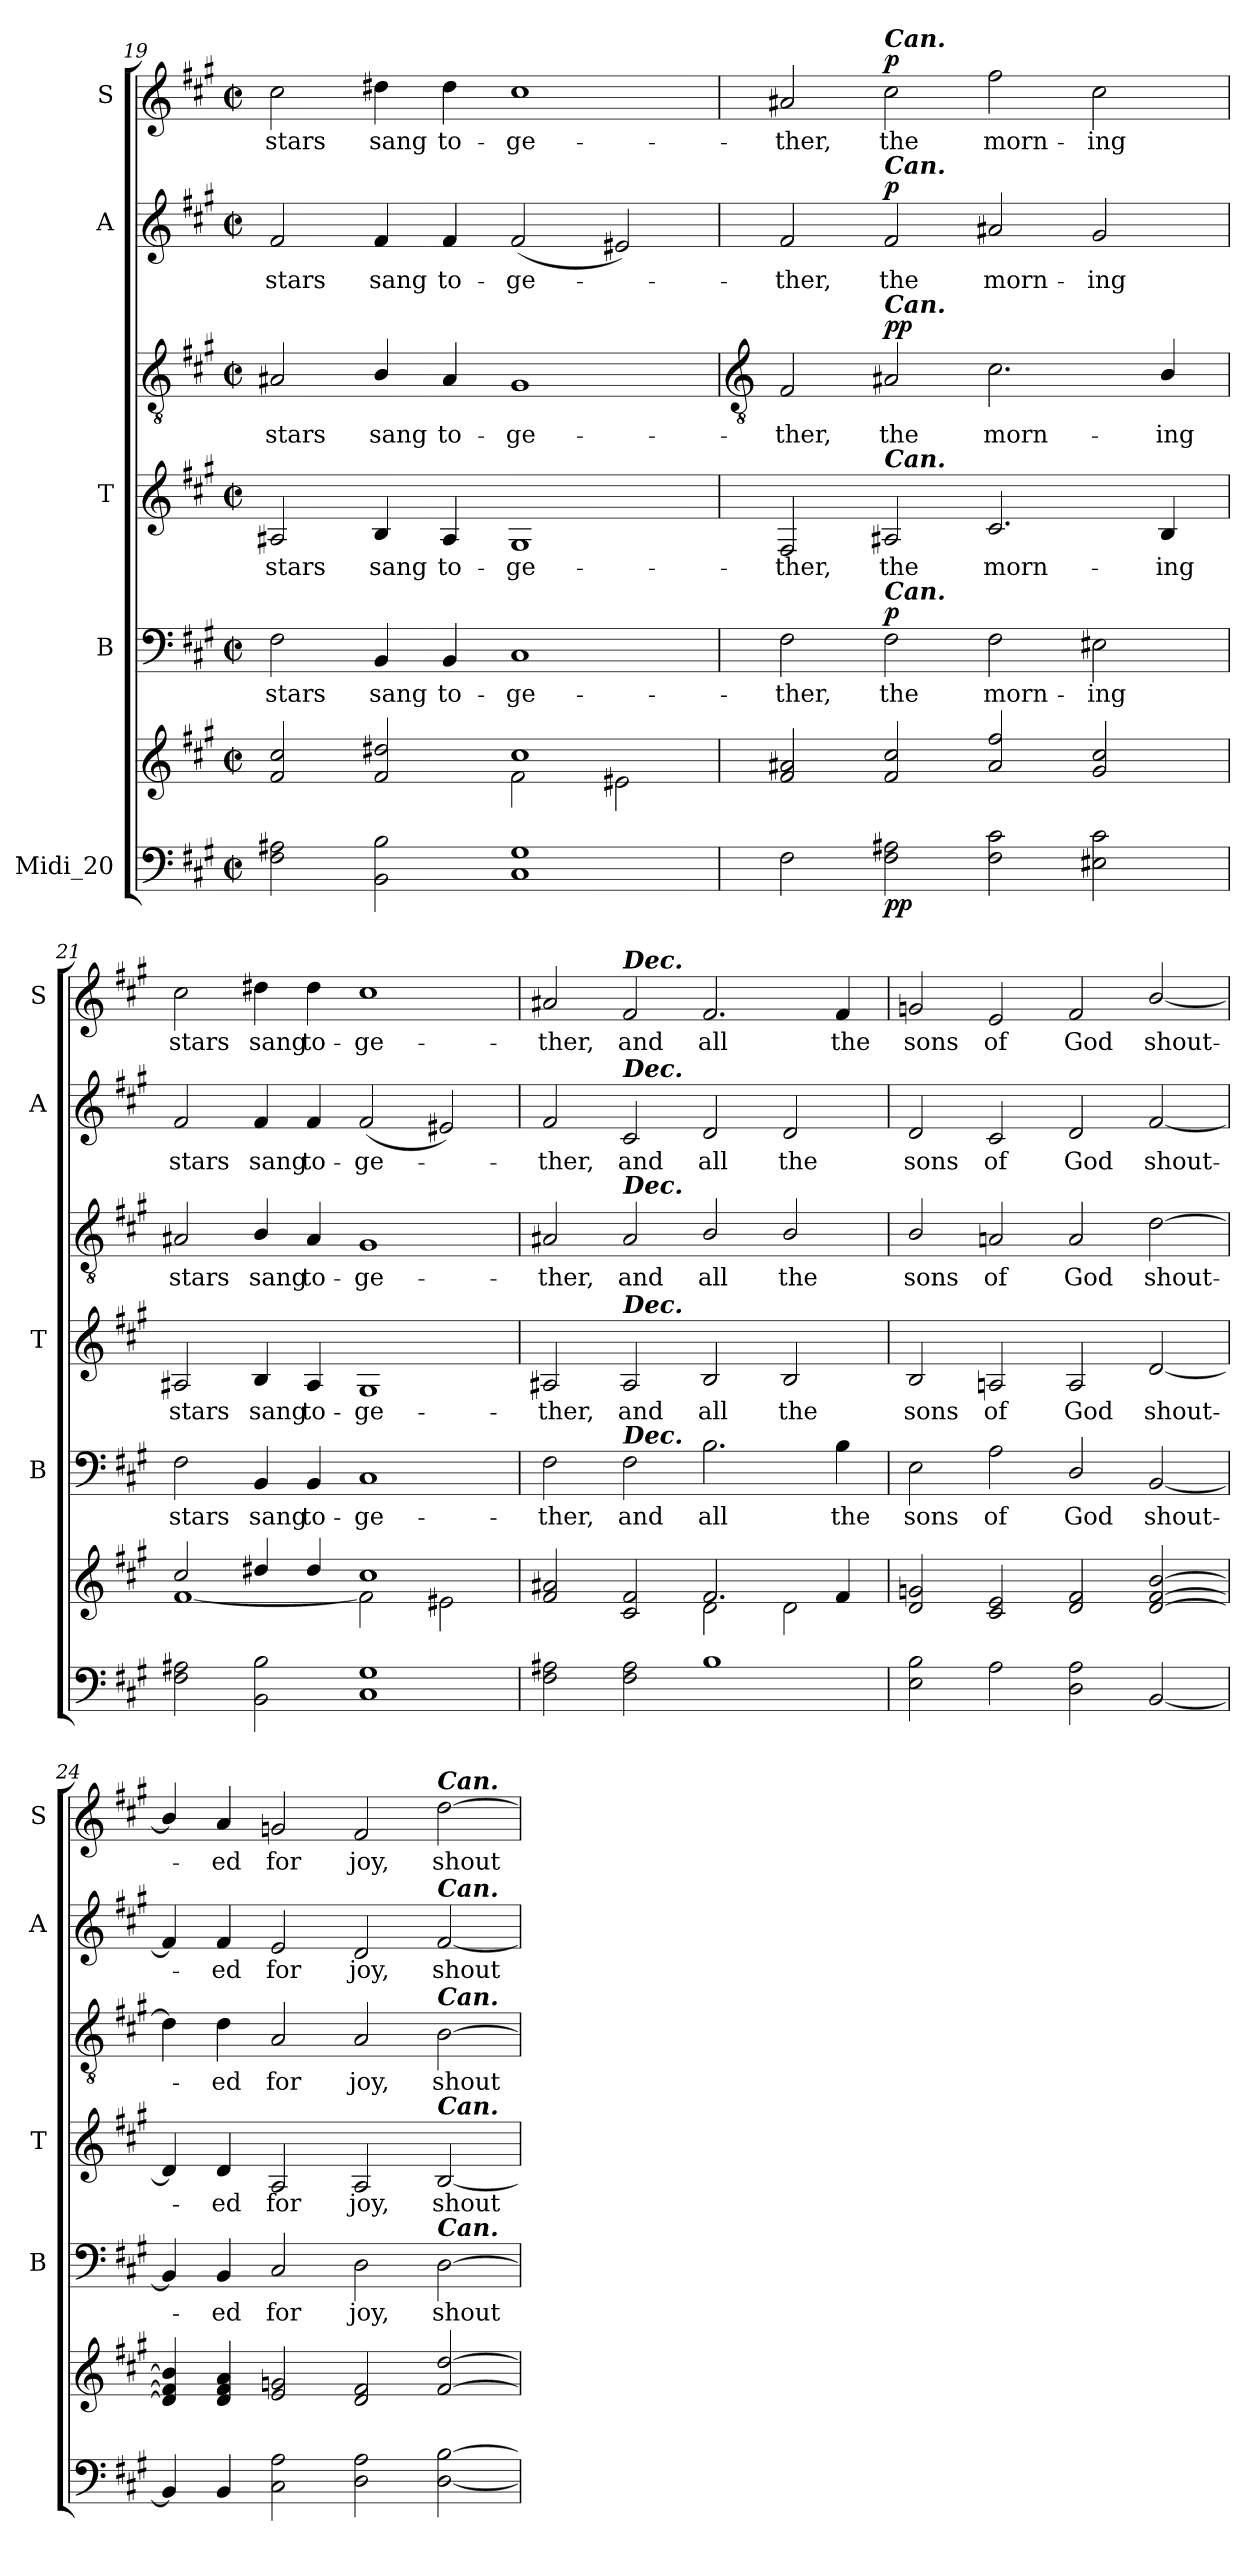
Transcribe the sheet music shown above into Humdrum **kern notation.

**kern	**kern	**dynam	**kern	**text	**dynam	**kern	**text	**kern	**text	**dynam	**kern	**text	**dynam	**kern	**text	**dynam
*part5	*part5	*part5	*part4	*part4	*part4	*part3	*part3	*part3	*part3	*part3	*part2	*part2	*part2	*part1	*part1	*part1
*staff7	*staff6	*staff6/7	*staff5	*staff5	*staff5	*staff4	*staff4	*staff3	*staff3	*staff3/4	*staff2	*staff2	*staff2	*staff1	*staff1	*staff1
*I"Midi_20	*	*	*I"B	*	*	*I"T	*	*	*	*	*I"A	*	*	*I"S	*	*
*	*	*	*I'B	*	*	*I'T	*	*	*	*	*I'A	*	*	*I'S	*	*
*clefF4	*clefG2	*	*clefF4	*	*	*	*	*clefGv2	*	*	*clefG2	*	*	*clefG2	*	*
*k[f#c#g#]	*k[f#c#g#]	*	*k[f#c#g#]	*	*	*k[f#c#g#]	*	*k[f#c#g#]	*	*	*k[f#c#g#]	*	*	*k[f#c#g#]	*	*
*A:	*A:	*	*A:	*	*	*A:	*	*A:	*	*	*A:	*	*	*A:	*	*
*M4/2	*M4/2	*	*M4/2	*	*	*M4/2	*	*M4/2	*	*	*M4/2	*	*	*M4/2	*	*
*met(c|)	*met(c|)	*	*met(c|)	*	*	*met(c|)	*	*met(c|)	*	*	*met(c|)	*	*	*met(c|)	*	*
=19	=19	=19	=19	=19	=19	=19	=19	=19	=19	=19	=19	=19	=19	=19	=19	=19
*	*^	*	*	*	*	*	*	*	*	*	*	*	*	*	*	*
!	!	!	!	!	!LO:LY:b	!	!	!LO:LY:b	!	!LO:LY:b	!	!	!LO:LY:b	!	!	!LO:LY:b	!
2F# 2A#X	2f# 2cc#	1ryy	.	2F#	stars	.	2A#X	stars	2A#X	stars	.	2f#	stars	.	2cc#	stars	.
!	!	!	!	!	!LO:LY:b	!	!	!LO:LY:b	!	!LO:LY:b	!	!	!LO:LY:b	!	!	!LO:LY:b	!
2BB 2B	2f# 2dd#X	.	.	4BB	sang	.	4B/	sang	4B/	sang	.	4f#	sang	.	4dd#X	sang	.
!	!	!	!	!	!LO:LY:b	!	!	!LO:LY:b	!	!LO:LY:b	!	!	!LO:LY:b	!	!	!LO:LY:b	!
.	.	.	.	4BB	to-	.	4A#	to-	4A#	to-	.	4f#	to-	.	4dd#	to-	.
!	!	!	!	!	!LO:LY:b	!	!	!LO:LY:b	!	!LO:LY:b	!	!	!LO:LY:b	!	!	!LO:LY:b	!
1C# 1G#	1cc#	2f#\	.	1C#	-ge-	.	1G#	-ge-	1G#	-ge-	.	(<2f#	-ge-	.	1cc#	-ge-	.
.	.	2e#X\	.	.	.	.	.	.	.	.	.	2e#X)	.	.	.	.	.
!!LO:LB:g=z
=20	=20	=20	=20	=20	=20	=20	=20	=20	=20	=20	=20	=20	=20	=20	=20	=20	=20
*	*	*	*	*	*	*	*	*	*clefGv2	*	*	*	*	*	*	*	*
!	!	!	!	!	!LO:LY:b	!	!	!LO:LY:b	!	!LO:LY:b	!	!	!LO:LY:b	!	!	!LO:LY:b	!
2F#	2f# 2a#X	0ryy	.	2F#	-ther,	.	2F#	-ther,	2F#	-ther,	.	2f#	ther,	.	2a#X	-ther,	.
!	!	!	!	!	!	!	!	!	!	!	!	!	!	!	!LO:TX:a:Bi:t=Can.	!	!
!	!	!	!	!	!	!	!	!	!	!	!	!LO:TX:a:Bi:t=Can.	!	!	!	!	!
!	!	!	!	!	!	!	!	!	!LO:TX:a:Bi:t=Can.	!	!	!	!	!	!	!	!
!	!	!	!	!	!	!	!LO:TX:a:Bi:t=Can.	!	!	!	!	!	!	!	!	!	!
!	!	!	!	!LO:TX:a:Bi:t=Can.	!	!	!	!	!	!	!	!	!	!	!	!	!
!	!	!	!LO:DY:b=2	!	!LO:LY:b	!	!	!LO:LY:b	!	!LO:LY:b	!	!	!LO:LY:b	!	!	!LO:LY:b	!
!	!	!	!LO:DY:n=1:b	!	!	!LO:DY:b	!	!	!	!	!LO:DY:b=2	!	!	!	!	!	!
!	!	!	!	!	!	!	!	!	!	!	!LO:DY:n=1:b	!	!	!LO:DY:b	!	!	!LO:DY:b
2F# 2A#X	2f# 2cc#	.	p p	2F#	the	p	2A#X	the	2A#X	the	p p	2f#	the	p	2cc#	the	p
!	!	!	!	!	!LO:LY:b	!	!	!LO:LY:b	!	!LO:LY:b	!	!	!LO:LY:b	!	!	!LO:LY:b	!
2F# 2c#	2a# 2ff#	.	.	2F#	morn-	.	2.c#	morn-	2.c#	morn-	.	2a#X	morn-	.	2ff#	morn-	.
!	!	!	!	!	!LO:LY:b	!	!	!	!	!	!	!	!LO:LY:b	!	!	!LO:LY:b	!
2E#X 2c#	2g# 2cc#	.	.	2E#X	-ing	.	.	.	.	.	.	2g#	-ing	.	2cc#	-ing	.
!	!	!	!	!	!	!	!	!LO:LY:b	!	!LO:LY:b	!	!	!	!	!	!	!
.	.	.	.	.	.	.	4B/	-ing	4B/	-ing	.	.	.	.	.	.	.
=21	=21	=21	=21	=21	=21	=21	=21	=21	=21	=21	=21	=21	=21	=21	=21	=21	=21
!	!	!	!	!	!LO:LY:b	!	!	!LO:LY:b	!	!LO:LY:b	!	!	!LO:LY:b	!	!	!LO:LY:b	!
2F# 2A#X	2cc#/	[1f#\	.	2F#	stars	.	2A#X	stars	2A#X	stars	.	2f#	stars	.	2cc#	stars	.
!	!	!	!	!	!LO:LY:b	!	!	!LO:LY:b	!	!LO:LY:b	!	!	!LO:LY:b	!	!	!LO:LY:b	!
2BB 2B	4dd#X/	.	.	4BB	sang	.	4B/	sang	4B/	sang	.	4f#	sang	.	4dd#X	sang	.
!	!	!	!	!	!LO:LY:b	!	!	!LO:LY:b	!	!LO:LY:b	!	!	!LO:LY:b	!	!	!LO:LY:b	!
.	4dd#/	.	.	4BB	to-	.	4A#	to-	4A#	to-	.	4f#	to-	.	4dd#	to-	.
!	!	!	!	!	!LO:LY:b	!	!	!LO:LY:b	!	!LO:LY:b	!	!	!LO:LY:b	!	!	!LO:LY:b	!
1C# 1G#	1cc#	2f#\]	.	1C#	-ge-	.	1G#	-ge-	1G#	-ge-	.	(<2f#	-ge-	.	1cc#	-ge-	.
.	.	2e#X\	.	.	.	.	.	.	.	.	.	2e#X)	.	.	.	.	.
=22	=22	=22	=22	=22	=22	=22	=22	=22	=22	=22	=22	=22	=22	=22	=22	=22	=22
!	!	!	!	!	!LO:LY:b	!	!	!LO:LY:b	!	!LO:LY:b	!	!	!LO:LY:b	!	!	!LO:LY:b	!
2F# 2A#X	2f# 2a#X	1ryy	.	2F#	-ther,	.	2A#X	-ther,	2A#X	-ther,	.	2f#	ther,	.	2a#X	-ther,	.
!	!	!	!	!	!	!	!	!	!	!	!	!	!	!	!LO:TX:a:Bi:t=Dec.	!	!
!	!	!	!	!	!	!	!	!	!	!	!	!LO:TX:a:Bi:t=Dec.	!	!	!	!	!
!	!	!	!	!	!	!	!	!	!LO:TX:a:Bi:t=Dec.	!	!	!	!	!	!	!	!
!	!	!	!	!	!	!	!LO:TX:a:Bi:t=Dec.	!	!	!	!	!	!	!	!	!	!
!	!	!	!	!LO:TX:a:Bi:t=Dec.	!	!	!	!	!	!	!	!	!	!	!	!	!
!	!	!	!	!	!LO:LY:b	!	!	!LO:LY:b	!	!LO:LY:b	!	!	!LO:LY:b	!	!	!LO:LY:b	!
2F# 2A#	2c# 2f#	.	.	2F#	and	.	2A#	and	2A#	and	.	2c#	and	.	2f#	and	.
!	!	!	!	!	!LO:LY:b	!	!	!LO:LY:b	!	!LO:LY:b	!	!	!LO:LY:b	!	!	!LO:LY:b	!
1B	2.f#	2d\	.	2.B	all	.	2B/	all	2B/	all	.	2d	all	.	2.f#	all	.
!	!	!	!	!	!	!	!	!LO:LY:b	!	!LO:LY:b	!	!	!LO:LY:b	!	!	!	!
.	.	2d\	.	.	.	.	2B/	the	2B/	the	.	2d	the	.	.	.	.
!	!	!	!	!	!LO:LY:b	!	!	!	!	!	!	!	!	!	!	!LO:LY:b	!
.	4f#	.	.	4B	the	.	.	.	.	.	.	.	.	.	4f#	the	.
=23	=23	=23	=23	=23	=23	=23	=23	=23	=23	=23	=23	=23	=23	=23	=23	=23	=23
!	!	!	!	!	!LO:LY:b	!	!	!LO:LY:b	!	!LO:LY:b	!	!	!LO:LY:b	!	!	!LO:LY:b	!
2E 2B	2d 2gn	0ryy	.	2E	sons	.	2B/	sons	2B/	sons	.	2d	sons	.	2gn	sons	.
!	!	!	!	!	!LO:LY:b	!	!	!LO:LY:b	!	!LO:LY:b	!	!	!LO:LY:b	!	!	!LO:LY:b	!
2A	2c# 2e	.	.	2A	of	.	2An	of	2An	of	.	2c#	of	.	2e	of	.
!	!	!	!	!	!LO:LY:b	!	!	!LO:LY:b	!	!LO:LY:b	!	!	!LO:LY:b	!	!	!LO:LY:b	!
2D\ 2A\	2d 2f#	.	.	2D/	God	.	2A	God	2A	God	.	2d	God	.	2f#	God	.
!	!	!	!	!	!LO:LY:b	!	!	!LO:LY:b	!	!LO:LY:b	!	!	!LO:LY:b	!	!	!LO:LY:b	!
[2BB	[2d/ [2f#/ [2b/	.	.	[2BB	shout-	.	[2d	shout-	[2d	shout-	.	[2f#	shout-	.	[2b/	shout-	.
=24	=24	=24	=24	=24	=24	=24	=24	=24	=24	=24	=24	=24	=24	=24	=24	=24	=24
4BB]	4d/] 4f#/] 4b/]	0ryy	.	4BB]	.	.	4d]	.	4d]	.	.	4f#]	.	.	4b/]	.	.
!	!	!	!	!	!LO:LY:b	!	!	!LO:LY:b	!	!LO:LY:b	!	!	!LO:LY:b	!	!	!LO:LY:b	!
4BB	4d 4f# 4a	.	.	4BB	ed	.	4d	ed	4d	ed	.	4f#	ed	.	4a	ed	.
!	!	!	!	!	!LO:LY:b	!	!	!LO:LY:b	!	!LO:LY:b	!	!	!LO:LY:b	!	!	!LO:LY:b	!
2C# 2A	2e 2gn	.	.	2C#	for	.	2A	for	2A	for	.	2e	for	.	2gn	for	.
!	!	!	!	!	!LO:LY:b	!	!	!LO:LY:b	!	!LO:LY:b	!	!	!LO:LY:b	!	!	!LO:LY:b	!
2D 2A	2d 2f#	.	.	2D	joy,	.	2A	joy,	2A	joy,	.	2d	joy,	.	2f#	joy,	.
!	!	!	!	!	!	!	!	!	!	!	!	!	!	!	!LO:TX:a:Bi:t=Can.	!	!
!	!	!	!	!	!	!	!	!	!	!	!	!LO:TX:a:Bi:t=Can.	!	!	!	!	!
!	!	!	!	!	!	!	!	!	!LO:TX:a:Bi:t=Can.	!	!	!	!	!	!	!	!
!	!	!	!	!	!	!	!LO:TX:a:Bi:t=Can.	!	!	!	!	!	!	!	!	!	!
!	!	!	!	!LO:TX:a:Bi:t=Can.	!	!	!	!	!	!	!	!	!	!	!	!	!
!	!	!	!	!	!LO:LY:b	!	!	!LO:LY:b	!	!LO:LY:b	!	!	!LO:LY:b	!	!	!LO:LY:b	!
[2D [2B	[2f# [2dd	.	.	[2D	shout-	.	[2B	shout-	[2B	shout-	.	[2f#	shout-	.	[2dd	shout-	.
*	*v	*v	*	*	*	*	*	*	*	*	*	*	*	*	*	*	*
=	=	=	=	=	=	=	=	=	=	=	=	=	=	=	=	=
*-	*-	*-	*-	*-	*-	*-	*-	*-	*-	*-	*-	*-	*-	*-	*-	*-
